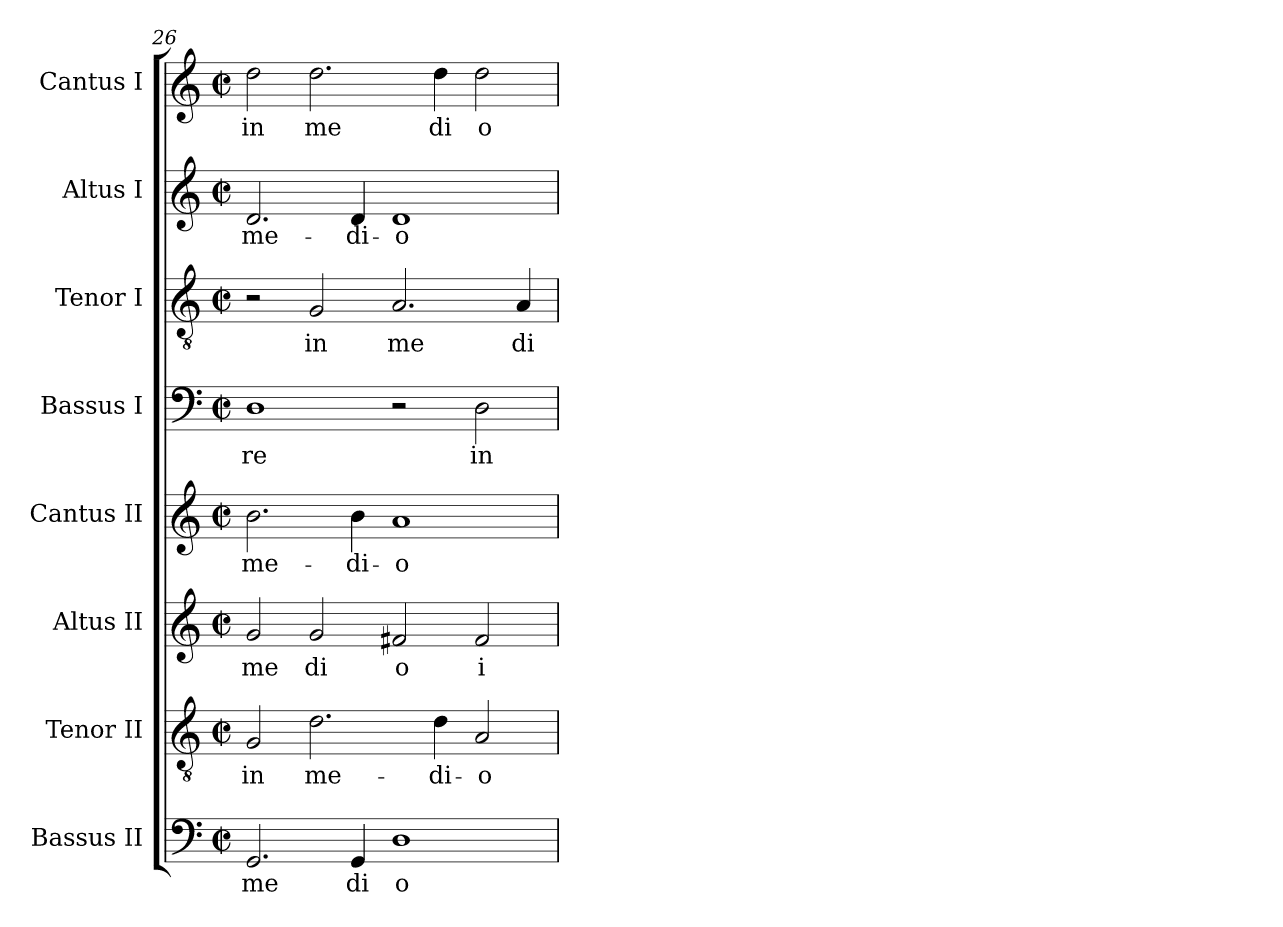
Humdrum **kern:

**kern	**text	**kern	**text	**kern	**text	**kern	**text	**kern	**text	**kern	**text	**kern	**text	**kern	**text
*part8	*part8	*part7	*part7	*part6	*part6	*part5	*part5	*part4	*part4	*part3	*part3	*part2	*part2	*part1	*part1
*staff8	*staff8	*staff7	*staff7	*staff6	*staff6	*staff5	*staff5	*staff4	*staff4	*staff3	*staff3	*staff2	*staff2	*staff1	*staff1
*I"Bassus II	*	*I"Tenor II	*	*I"Altus II	*	*I"Cantus II	*	*I"Bassus I	*	*I"Tenor I	*	*I"Altus I	*	*I"Cantus I	*
*clefF4	*	*clefGv2	*	*clefG2	*	*clefG2	*	*clefF4	*	*clefGv2	*	*clefG2	*	*clefG2	*
*M2/2	*	*M2/2	*	*M2/2	*	*M2/2	*	*M2/2	*	*M2/2	*	*M2/2	*	*M2/2	*
*met(c|)	*	*met(c|)	*	*met(c|)	*	*met(c|)	*	*met(c|)	*	*met(c|)	*	*met(c|)	*	*met(c|)	*
=26	=26	=26	=26	=26	=26	=26	=26	=26	=26	=26	=26	=26	=26	=26	=26
!	!LO:LY:b:cj	!	!LO:LY:b:cj	!	!LO:LY:b:cj	!	!LO:LY:b:cj	!	!LO:LY:b:cj	!	!	!	!LO:LY:b:cj	!	!LO:LY:b:cj
2.GG/	me	2G/	in	2g/	me	2.b\	me-	1D	re	2r	.	2.d/	me-	2dd\	in
!	!	!	!LO:LY:b:cj	!	!LO:LY:b:cj	!	!	!	!	!	!LO:LY:b:cj	!	!	!	!LO:LY:b:cj
.	.	2.d\	me-	2g/	di	.	.	.	.	2G/	in	.	.	2.dd\	me
!	!LO:LY:b:cj	!	!	!	!	!	!LO:LY:b:cj	!	!	!	!	!	!LO:LY:b:cj	!	!
4GG/	di	.	.	.	.	4b\	-di-	.	.	.	.	4d/	-di-	.	.
!	!LO:LY:b:cj	!	!	!	!LO:LY:b:cj	!	!LO:LY:b:cj	!	!	!	!LO:LY:b:cj	!	!LO:LY:b:cj	!	!
1D	o	.	.	2f#X/	o	1a	-o	2r	.	2.A/	me	1d	-o	.	.
!	!	!	!LO:LY:b:cj	!	!	!	!	!	!	!	!	!	!	!	!LO:LY:b:cj
.	.	4d\	-di-	.	.	.	.	.	.	.	.	.	.	4dd\	di
!	!	!	!LO:LY:b:cj	!	!LO:LY:b:cj	!	!	!	!LO:LY:b:cj	!	!	!	!	!	!LO:LY:b:cj
.	.	2A/	-o	2f#/	i	.	.	2D\	in	.	.	.	.	2dd\	o
!	!	!	!	!	!	!	!	!	!	!	!LO:LY:b:cj	!	!	!	!
.	.	.	.	.	.	.	.	.	.	4A/	di	.	.	.	.
=	=	=	=	=	=	=	=	=	=	=	=	=	=	=	=
*-	*-	*-	*-	*-	*-	*-	*-	*-	*-	*-	*-	*-	*-	*-	*-
